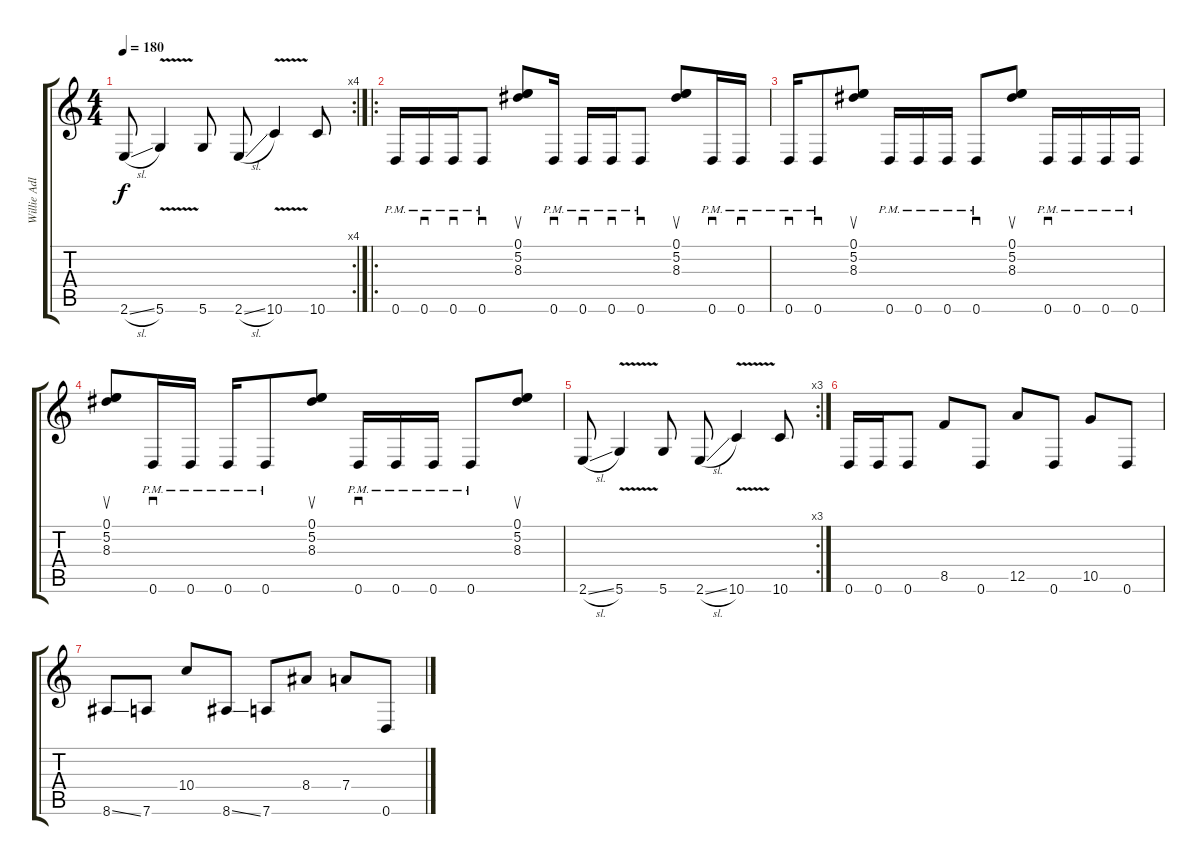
\track ("Willie Adler/ Mark Morten" "Willie Adl") {instrument distortionguitar}
\staff {score tabs}
\tuning (E4 B3 G3 D3 A2 D2) {hide}
\rc 4
\ts (4 4)
\tempo 180
\clef g2
\ks c
2.6{sl}.8{dy f} 5.6{v}.4 5.6.8 2.6{sl}.8 10.6{v}.4 10.6.8 |
\ro
0.6{pm}.16 0.6{pm}.16{sd} 0.6{pm}.16{sd} 0.6{pm}.8{sd} (0.1 5.2 8.3).8{su} 0.6{pm}.16{sd} 0.6{pm}.16{sd} 0.6{pm}.16{sd} 0.6{pm}.8{sd} (0.1 5.2 8.3).8{su} 0.6{pm}.16{sd} 0.6{pm}.16{sd} |
0.6{pm}.16{sd} 0.6{pm}.8{sd} (0.1 5.2 8.3).8{su} 0.6{pm}.16 0.6{pm}.16 0.6{pm}.16 0.6{pm}.8{sd} (0.1 5.2 8.3).8{su} 0.6{pm}.16{sd} 0.6{pm}.16 0.6{pm}.16 0.6{pm}.16 |
(0.1 5.2 8.3).8{su} 0.6{pm}.16{sd} 0.6{pm}.16 0.6{pm}.16 0.6{pm}.8 (0.1 5.2 8.3).8{su} 0.6{pm}.16{sd} 0.6{pm}.16 0.6{pm}.16 0.6{pm}.8 (0.1 5.2 8.3).8{su} |
\rc 3
2.6{sl}.8 5.6{v}.4 5.6.8 2.6{sl}.8 10.6{v}.4 10.6.8 |
0.6.16 0.6.16 0.6.8 8.5.8 0.6.8 12.5.8 0.6.8 10.5.8 0.6.8 |
8.6{ss}.8 7.6.8 10.4.8 8.6{ss}.8 7.6.8 8.4.8 7.4.8 0.6.8
